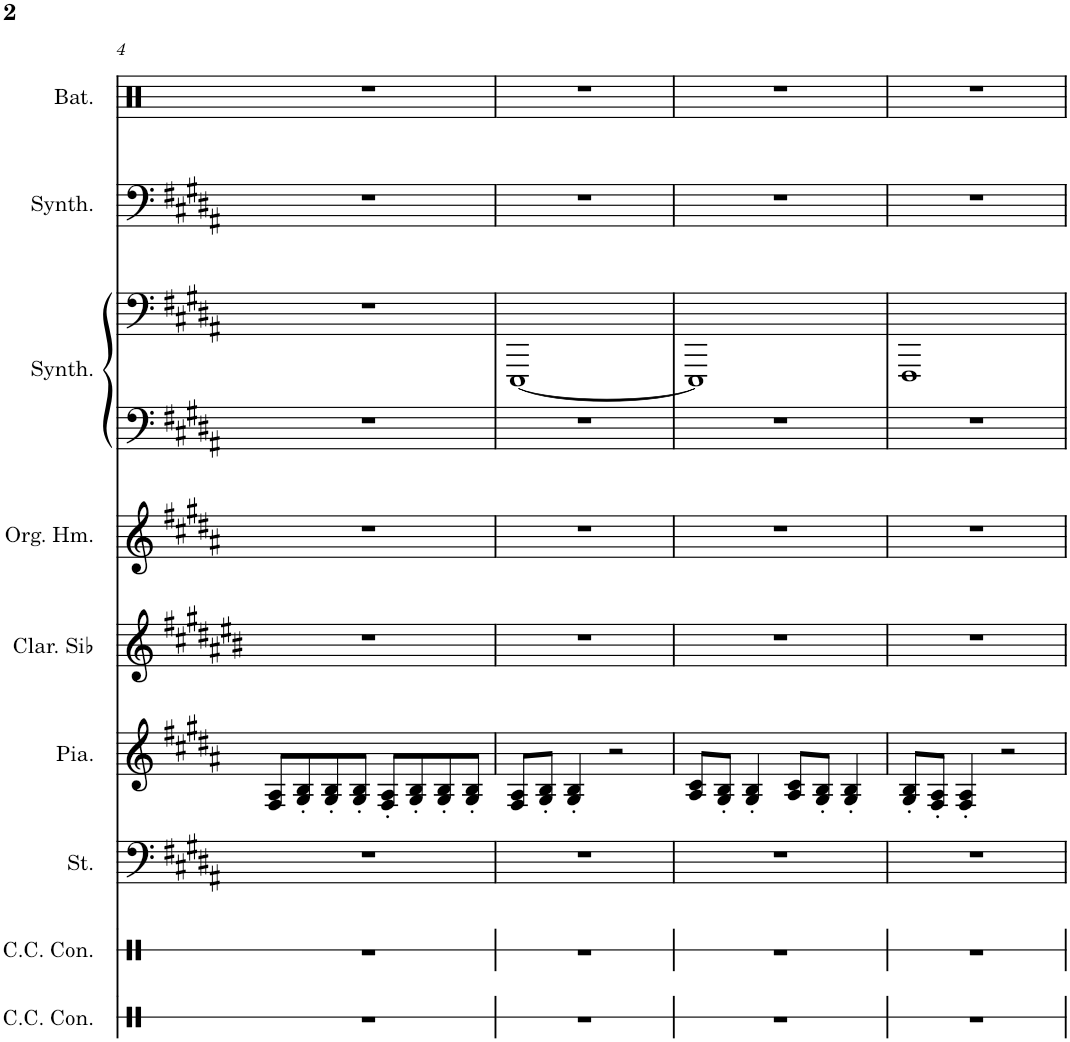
**kern	**kern	**kern	**kern	**kern	**kern	**kern	**kern	**kern	**kern
*part9	*part8	*part7	*part6	*part5	*part4	*part3	*part3	*part2	*part1
*staff10	*staff9	*staff8	*staff7	*staff6	*staff5	*staff4	*staff3	*staff2	*staff1
*I"Caisse claire de concert, Reverse Cymbal	*I"Caisse claire de concert, Taiko Drum	*I"Cordes, String Ensemble 1	*I"Piano	*I"Clarinette en Sib	*I"Orgue Hammond, Drawbar Organ	*I"Synthétiseur d'instruments à cordes, Synth Strings 2	*	*I"Synthétiseur de basses, Synth Bass 2	*I"Batterie, Drums
*I'C.C. Con.	*I'C.C. Con.	*I'St.	*I'Pia.	*I'Clar. Sib	*I'Org. Hm.	*I'Synth.	*	*I'Synth.	*I'Bat.
!!LO:PB:g=z
*clefX	*clefX	*clefF4	*clefG2	*clefG2	*clefG2	*clefF4	*clefF4	*clefF4	*clefX
*	*	*	*	*Trd1c2	*	*	*	*	*
*k[f#c#g#d#a#]	*k[f#c#g#d#a#]	*k[f#c#g#d#a#]	*k[f#c#g#d#a#]	*k[f#c#g#d#a#e#b#]	*k[f#c#g#d#a#]	*k[f#c#g#d#a#]	*k[f#c#g#d#a#]	*k[f#c#g#d#a#]	*k[]
*M4/4	*M4/4	*M4/4	*M4/4	*M4/4	*M4/4	*M4/4	*M4/4	*M4/4	*M4/4
=4	=4	=4	=4	=4	=4	=4	=4	=4	=4
1r	1r	1r	8F#/ 8A#/L	1r	1r	1r	1r	1r	1r
.	.	.	8G#/' 8B/'	.	.	.	.	.	.
.	.	.	8G#/' 8B/'	.	.	.	.	.	.
.	.	.	8G#/' 8B/'J	.	.	.	.	.	.
.	.	.	8F#/' 8A#/'L	.	.	.	.	.	.
.	.	.	8G#/' 8B/'	.	.	.	.	.	.
.	.	.	8G#/' 8B/'	.	.	.	.	.	.
.	.	.	8G#/' 8B/'J	.	.	.	.	.	.
=5	=5	=5	=5	=5	=5	=5	=5	=5	=5
1r	1r	1r	8F#/ 8A#/L	1r	1r	1r	[1EEE	1r	1r
.	.	.	8G#/' 8B/'J	.	.	.	.	.	.
.	.	.	4G#/' 4B/'	.	.	.	.	.	.
.	.	.	2r	.	.	.	.	.	.
=6	=6	=6	=6	=6	=6	=6	=6	=6	=6
1r	1r	1r	8A#/ 8c#/L	1r	1r	1r	1EEE]	1r	1r
.	.	.	8G#/' 8B/'J	.	.	.	.	.	.
.	.	.	4G#/' 4B/'	.	.	.	.	.	.
.	.	.	8A#/ 8c#/L	.	.	.	.	.	.
.	.	.	8G#/' 8B/'J	.	.	.	.	.	.
.	.	.	4G#/' 4B/'	.	.	.	.	.	.
=7	=7	=7	=7	=7	=7	=7	=7	=7	=7
1r	1r	1r	8G#/' 8B/'L	1r	1r	1r	1FFF#	1r	1r
.	.	.	8F#/' 8A#/'J	.	.	.	.	.	.
.	.	.	4F#/' 4A#/'	.	.	.	.	.	.
.	.	.	2r	.	.	.	.	.	.
=	=	=	=	=	=	=	=	=	=
*-	*-	*-	*-	*-	*-	*-	*-	*-	*-
